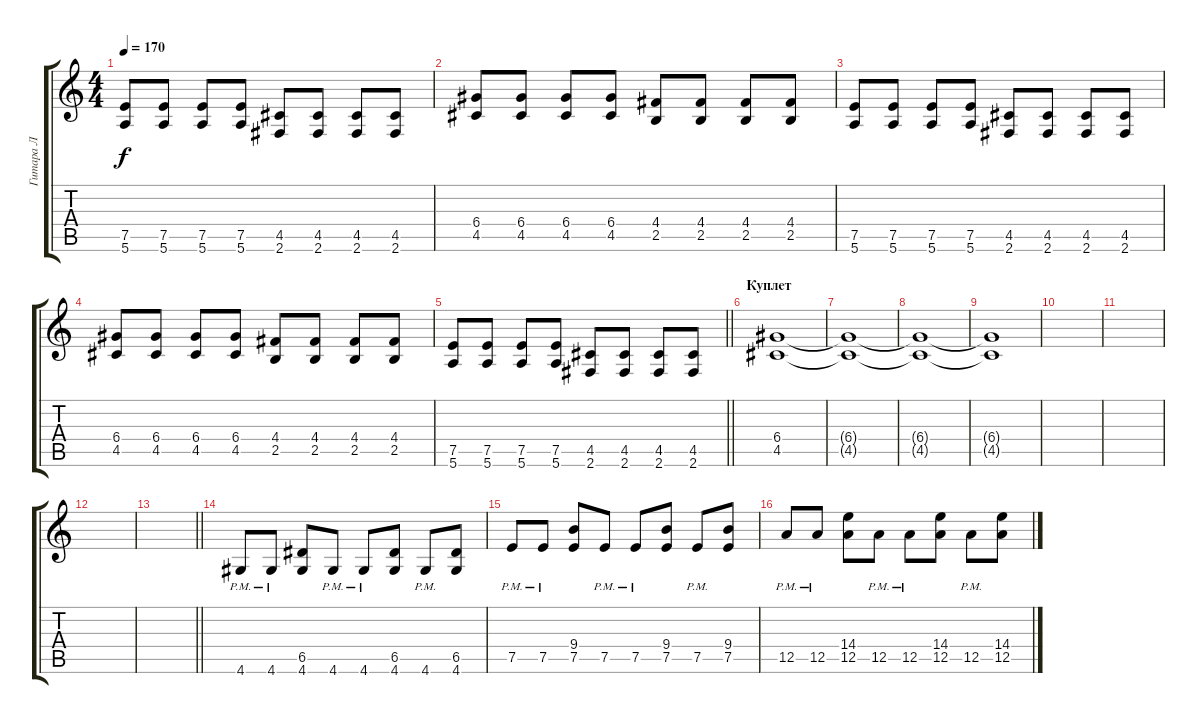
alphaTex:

\track ("Гитара Л" "Гитара Л") {instrument distortionguitar}
\staff {score tabs}
\tuning (E4 B3 G3 D3 A2 E2) {hide}
\ts (4 4)
\tempo 170
\clef g2
\ks c
(7.5 5.6).8{dy f} (7.5 5.6).8 (7.5 5.6).8 (7.5 5.6).8 (4.5 2.6).8 (4.5 2.6).8 (4.5 2.6).8 (4.5 2.6).8 |
(6.4 4.5).8 (6.4 4.5).8 (6.4 4.5).8 (6.4 4.5).8 (4.4 2.5).8 (4.4 2.5).8 (4.4 2.5).8 (4.4 2.5).8 |
(7.5 5.6).8 (7.5 5.6).8 (7.5 5.6).8 (7.5 5.6).8 (4.5 2.6).8 (4.5 2.6).8 (4.5 2.6).8 (4.5 2.6).8 |
(6.4 4.5).8 (6.4 4.5).8 (6.4 4.5).8 (6.4 4.5).8 (4.4 2.5).8 (4.4 2.5).8 (4.4 2.5).8 (4.4 2.5).8 |
\barLineRight lightlight
(7.5 5.6).8 (7.5 5.6).8 (7.5 5.6).8 (7.5 5.6).8 (4.5 2.6).8 (4.5 2.6).8 (4.5 2.6).8 (4.5 2.6).8 |
\section ("" "Куплет")
(6.4 4.5).1{volume 0} |
(6.4{t} 4.5{t}).1 |
(6.4{t} 4.5{t}).1 |
(6.4{t} 4.5{t}).1 |
|
|
|
\barLineRight lightlight
|
\section ("" " ")
4.6{pm}.8{volume 10} 4.6{pm}.8 (6.5 4.6).8 4.6{pm}.8 4.6{pm}.8 (6.5 4.6).8 4.6{pm}.8 (6.5 4.6).8 |
7.5{pm}.8 7.5{pm}.8 (9.4 7.5).8 7.5{pm}.8 7.5{pm}.8 (9.4 7.5).8 7.5{pm}.8 (9.4 7.5).8 |
12.5{pm}.8 12.5{pm}.8 (14.4 12.5).8 12.5{pm}.8 12.5{pm}.8 (14.4 12.5).8 12.5{pm}.8 (14.4 12.5).8
